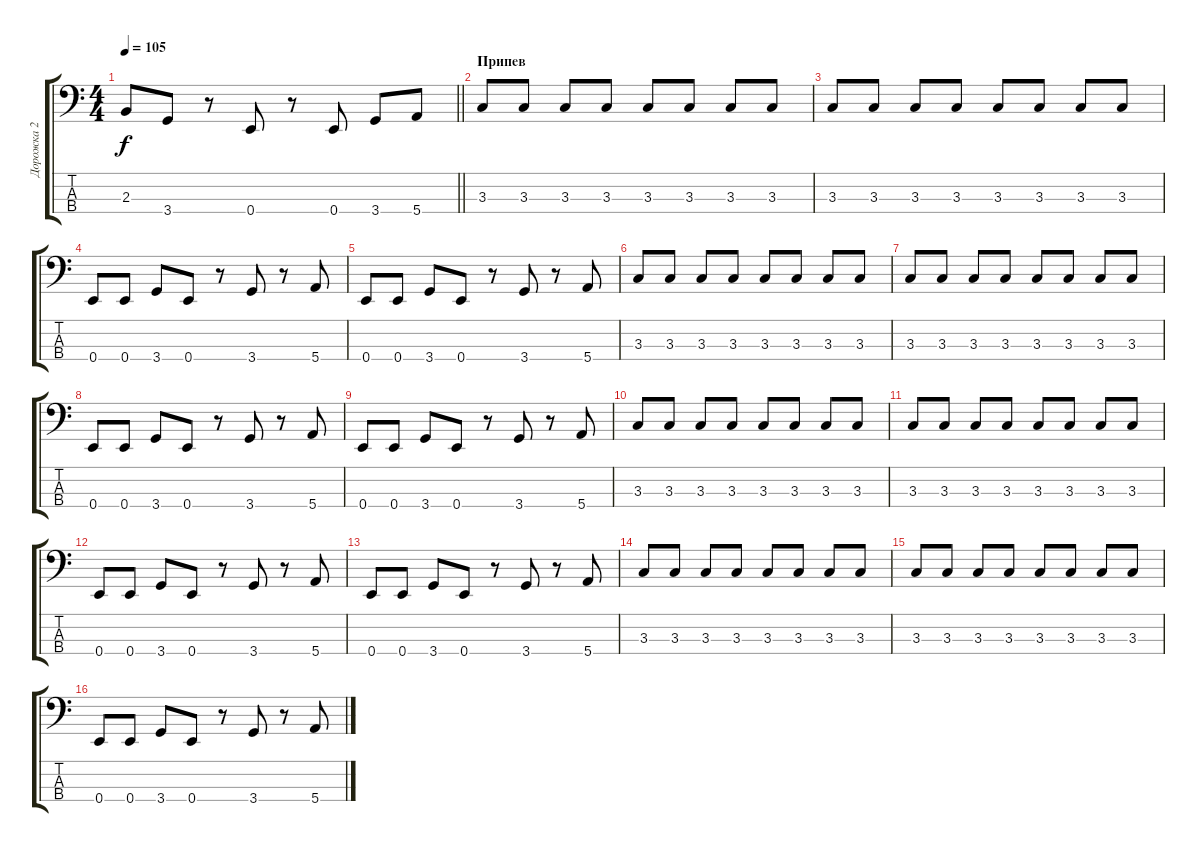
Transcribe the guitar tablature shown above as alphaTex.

\track ("Дорожка 2" "Дорожка 2") {instrument electricbassfinger}
\staff {score tabs}
\tuning (G2 D2 A1 E1) {hide}
\ts (4 4)
\tempo 105
\clef f4
\barLineRight lightlight
\ks c
2.3.8{dy f} 3.4.8 r.8 0.4.8 r.8 0.4.8 3.4.8 5.4.8 |
\section ("" "Припев")
3.3.8 3.3.8 3.3.8 3.3.8 3.3.8 3.3.8 3.3.8 3.3.8 |
3.3.8 3.3.8 3.3.8 3.3.8 3.3.8 3.3.8 3.3.8 3.3.8 |
0.4.8 0.4.8 3.4.8 0.4.8 r.8 3.4.8 r.8 5.4.8 |
0.4.8 0.4.8 3.4.8 0.4.8 r.8 3.4.8 r.8 5.4.8 |
3.3.8 3.3.8 3.3.8 3.3.8 3.3.8 3.3.8 3.3.8 3.3.8 |
3.3.8 3.3.8 3.3.8 3.3.8 3.3.8 3.3.8 3.3.8 3.3.8 |
0.4.8 0.4.8 3.4.8 0.4.8 r.8 3.4.8 r.8 5.4.8 |
0.4.8 0.4.8 3.4.8 0.4.8 r.8 3.4.8 r.8 5.4.8 |
3.3.8 3.3.8 3.3.8 3.3.8 3.3.8 3.3.8 3.3.8 3.3.8 |
3.3.8 3.3.8 3.3.8 3.3.8 3.3.8 3.3.8 3.3.8 3.3.8 |
0.4.8 0.4.8 3.4.8 0.4.8 r.8 3.4.8 r.8 5.4.8 |
0.4.8 0.4.8 3.4.8 0.4.8 r.8 3.4.8 r.8 5.4.8 |
3.3.8 3.3.8 3.3.8 3.3.8 3.3.8 3.3.8 3.3.8 3.3.8 |
3.3.8 3.3.8 3.3.8 3.3.8 3.3.8 3.3.8 3.3.8 3.3.8 |
0.4.8 0.4.8 3.4.8 0.4.8 r.8 3.4.8 r.8 5.4.8
